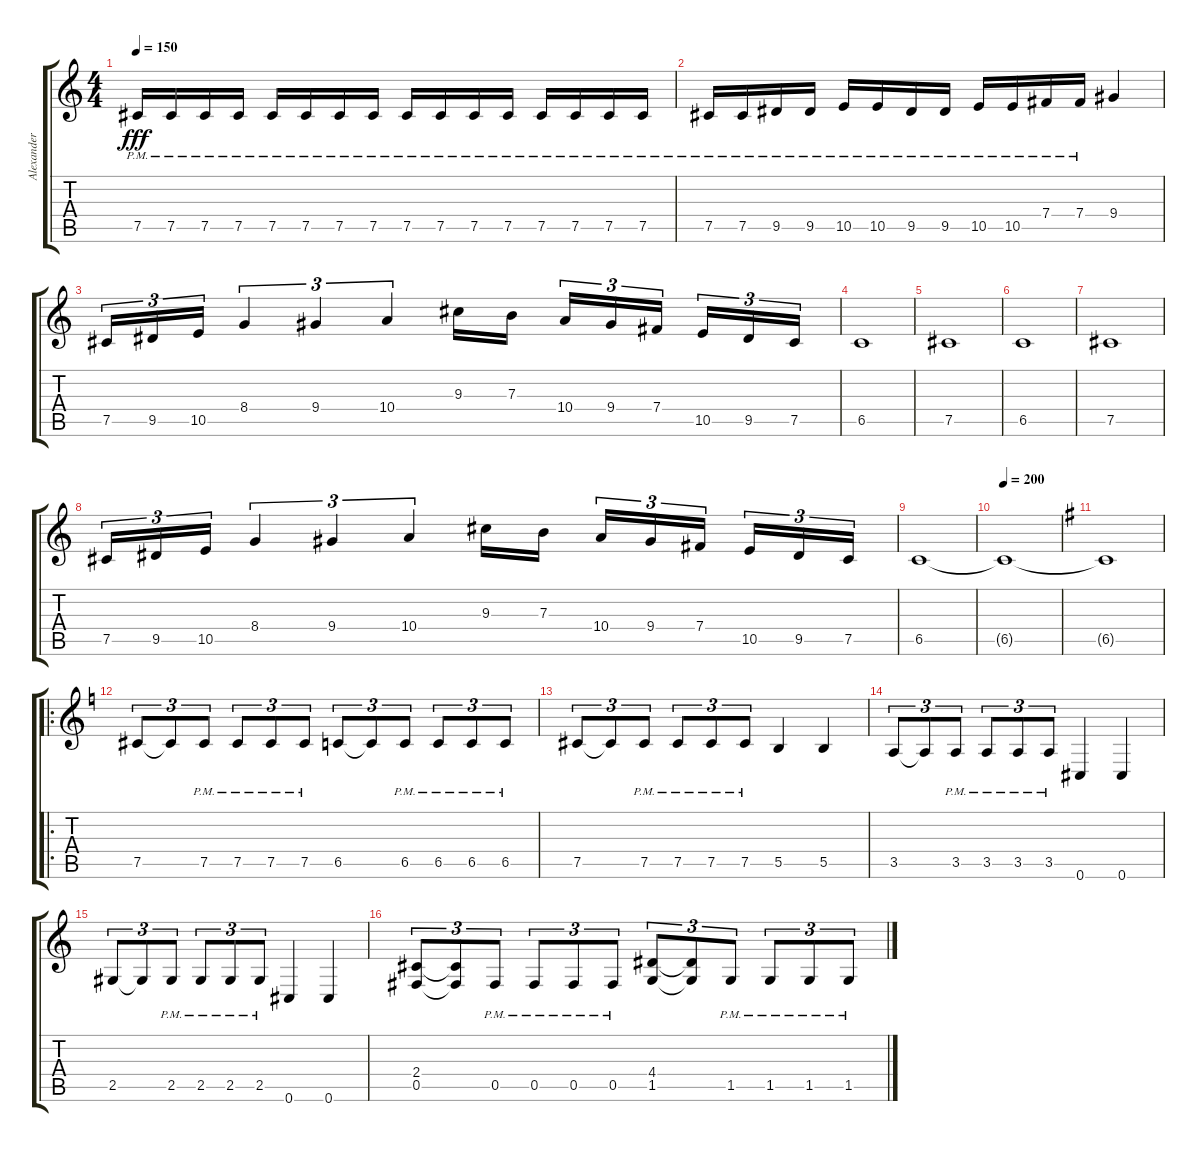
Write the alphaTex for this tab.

\track ("Alexander" "Alexander") {instrument distortionguitar}
\staff {score tabs}
\tuning (Db4 Ab3 E3 B2 Gb2 Db2) {hide}
\ts (4 4)
\tempo 150
\clef g2
\ks c
7.5{pm}.16{dy fff} 7.5{pm}.16 7.5{pm}.16 7.5{pm}.16 7.5{pm}.16 7.5{pm}.16 7.5{pm}.16 7.5{pm}.16 7.5{pm}.16 7.5{pm}.16 7.5{pm}.16 7.5{pm}.16 7.5{pm}.16 7.5{pm}.16 7.5{pm}.16 7.5{pm}.16 |
7.5{pm}.16 7.5{pm}.16 9.5{pm}.16 9.5{pm}.16 10.5{pm}.16 10.5{pm}.16 9.5{pm}.16 9.5{pm}.16 10.5{pm}.16 10.5{pm}.16 7.4{pm}.16 7.4{pm}.16 9.4.4 |
7.5.16{tu (3 2)} 9.5.16{tu (3 2)} 10.5.16{tu (3 2)} 8.4.4{tu (3 2)} 9.4.4{tu (3 2)} 10.4.4{tu (3 2)} 9.3.16 7.3.16 10.4.16{tu (3 2)} 9.4.16{tu (3 2)} 7.4.16{tu (3 2) beam splitsecondary} 10.5.16{tu (3 2)} 9.5.16{tu (3 2)} 7.5.16{tu (3 2)} |
6.5.1 |
7.5.1 |
6.5.1 |
7.5.1 |
7.5.16{tu (3 2)} 9.5.16{tu (3 2)} 10.5.16{tu (3 2)} 8.4.4{tu (3 2)} 9.4.4{tu (3 2)} 10.4.4{tu (3 2)} 9.3.16 7.3.16 10.4.16{tu (3 2)} 9.4.16{tu (3 2)} 7.4.16{tu (3 2) beam splitsecondary} 10.5.16{tu (3 2)} 9.5.16{tu (3 2)} 7.5.16{tu (3 2)} |
6.5.1 |
\tempo 200
6.5{t}.1 |
\ks g
6.5{t}.1 |
\ro
\ks c
7.5.8{tu (3 2)} 7.5{t}.8{tu (3 2)} 7.5{pm}.8{tu (3 2)} 7.5{pm}.8{tu (3 2)} 7.5{pm}.8{tu (3 2)} 7.5{pm}.8{tu (3 2)} 6.5.8{tu (3 2)} 6.5{t}.8{tu (3 2)} 6.5{pm}.8{tu (3 2)} 6.5{pm}.8{tu (3 2)} 6.5{pm}.8{tu (3 2)} 6.5{pm}.8{tu (3 2)} |
7.5.8{tu (3 2)} 7.5{t}.8{tu (3 2)} 7.5{pm}.8{tu (3 2)} 7.5{pm}.8{tu (3 2)} 7.5{pm}.8{tu (3 2)} 7.5{pm}.8{tu (3 2)} 5.5.4 5.5.4 |
3.5.8{tu (3 2)} 3.5{t}.8{tu (3 2)} 3.5{pm}.8{tu (3 2)} 3.5{pm}.8{tu (3 2)} 3.5{pm}.8{tu (3 2)} 3.5{pm}.8{tu (3 2)} 0.6.4 0.6.4 |
2.5.8{tu (3 2)} 2.5{t}.8{tu (3 2)} 2.5{pm}.8{tu (3 2)} 2.5{pm}.8{tu (3 2)} 2.5{pm}.8{tu (3 2)} 2.5{pm}.8{tu (3 2)} 0.6.4 0.6.4 |
(2.4 0.5).8{tu (3 2)} (2.4{t} 0.5{t}).8{tu (3 2)} 0.5{pm}.8{tu (3 2)} 0.5{pm}.8{tu (3 2)} 0.5{pm}.8{tu (3 2)} 0.5{pm}.8{tu (3 2)} (4.4 1.5).8{tu (3 2)} (4.4{t} 1.5{t}).8{tu (3 2)} 1.5{pm}.8{tu (3 2)} 1.5{pm}.8{tu (3 2)} 1.5{pm}.8{tu (3 2)} 1.5{pm}.8{tu (3 2)}
